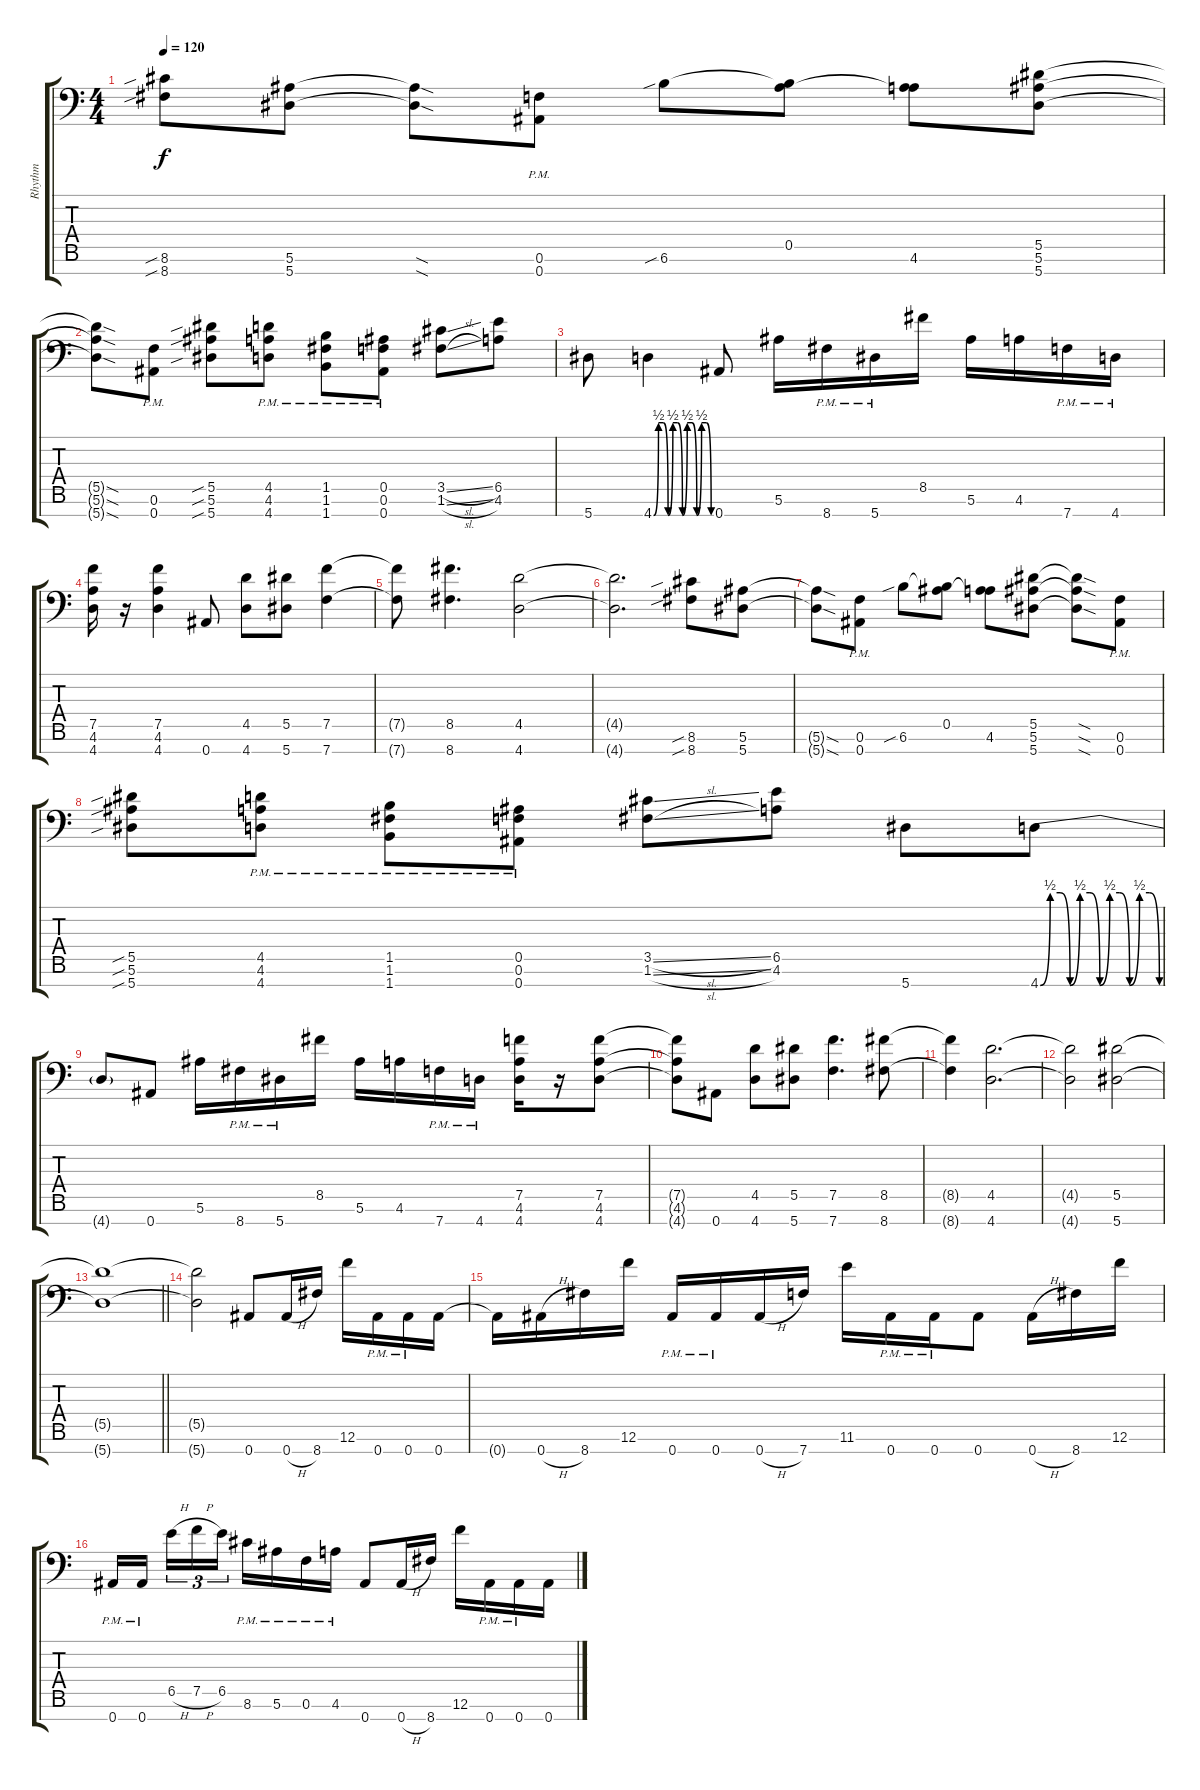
\track ("Rhythm" "Rhythm") {instrument distortionguitar}
\staff {score tabs}
\tuning (F4 C4 Ab3 Eb3 Bb2 F2 Bb1) {hide}
\ts (4 4)
\section ("" "")
\tempo 120
\clef f4
\ks c
(8.6{sib} 8.7{sib}).8{dy f} (5.6 5.7).8 (5.6{sod t} 5.7{sod t}).8 (0.6{pm} 0.7{pm}).8 6.6{sib}.8 (0.5 6.6{t}).8 (0.5{t} 4.6).8 (5.5 5.6 5.7).8 |
(5.5{sod t} 5.6{sod t} 5.7{sod t}).8 (0.6{pm} 0.7{pm}).8 (5.5{sib} 5.6{sib} 5.7{sib}).8 (4.5{pm} 4.6{pm} 4.7{pm}).8 (1.5{pm} 1.6{pm} 1.7{pm}).8 (0.5{pm} 0.6{pm} 0.7{pm}).8 (3.5{sl} 1.6{sl}).8 (6.5 4.6).8 |
5.7.8 4.7{be (custom 0 0 5 2 10 2 15 0 20 2 25 2 30 0 35 2 40 2 45 0 50 2 55 2 60 0)}.4 0.7.8 5.6.16 8.7{pm}.16 5.7{pm}.16 8.5.16 5.6.16 4.6.16 7.7{pm}.16 4.7{pm}.16 |
(7.5 4.6 4.7).16 r.16 (7.5 4.6 4.7).4 0.7.8 (4.5 4.7).8 (5.5 5.7).8 (7.5 7.7).4 |
(7.5{t} 7.7{t}).8 (8.5 8.7).4{d} (4.5 4.7).2 |
(4.5{t} 4.7{t}).2{d} (8.6{sib} 8.7{sib}).8 (5.6 5.7).8 |
(5.6{sod t} 5.7{sod t}).8 (0.6{pm} 0.7{pm}).8 6.6{sib}.8 (0.5 6.6{t}).8 (0.5{t} 4.6).8 (5.5 5.6 5.7).8 (5.5{sod t} 5.6{sod t} 5.7{sod t}).8 (0.6{pm} 0.7{pm}).8 |
(5.5{sib} 5.6{sib} 5.7{sib}).8 (4.5{pm} 4.6{pm} 4.7{pm}).8 (1.5{pm} 1.6{pm} 1.7{pm}).8 (0.5{pm} 0.6{pm} 0.7{pm}).8 (3.5{sl} 1.6{sl}).8 (6.5 4.6).8 5.7.8 4.7{be (custom 0 0 5 2 10 2 15 0 20 2 25 2 30 0 35 2 40 2 45 0 50 2 55 2 60 0)}.8 |
4.7{t}.8 0.7.8 5.6.16 8.7{pm}.16 5.7{pm}.16 8.5.16 5.6.16 4.6.16 7.7{pm}.16 4.7{pm}.16 (7.5 4.6 4.7).16 r.16 (7.5 4.6 4.7).8 |
(7.5{t} 4.6{t} 4.7{t}).8 0.7.8 (4.5 4.7).8 (5.5 5.7).8 (7.5 7.7).4{d} (8.5 8.7).8 |
(8.5{t} 8.7{t}).4 (4.5 4.7).2{d} |
(4.5{t} 4.7{t}).2 (5.5 5.7).2 |
\barLineRight lightlight
(5.5{t} 5.7{t}).1 |
\section ("" "")
(5.5{t} 5.7{t}).2 0.7.8 0.7{h}.16 8.7.16 12.6.16 0.7{pm}.16 0.7{pm}.16 0.7.16 |
0.7{t}.16 0.7{h}.16 8.7.16 12.6.16 0.7{pm}.16 0.7{pm}.16 0.7{h}.16 7.7.16 11.6.16 0.7{pm}.16 0.7{pm}.16 0.7.8 0.7{h}.16 8.7.16 12.6.16 |
0.7{pm}.16 0.7{pm}.16{beam splitsecondary} 6.5{h}.16{tu (3 2)} 7.5{h}.16{tu (3 2)} 6.5.16{tu (3 2)} 8.6{pm}.16 5.6{pm}.16 0.6{pm}.16 4.6{pm}.16 0.7.8 0.7{h}.16 8.7.16 12.6.16 0.7{pm}.16 0.7{pm}.16 0.7.16
